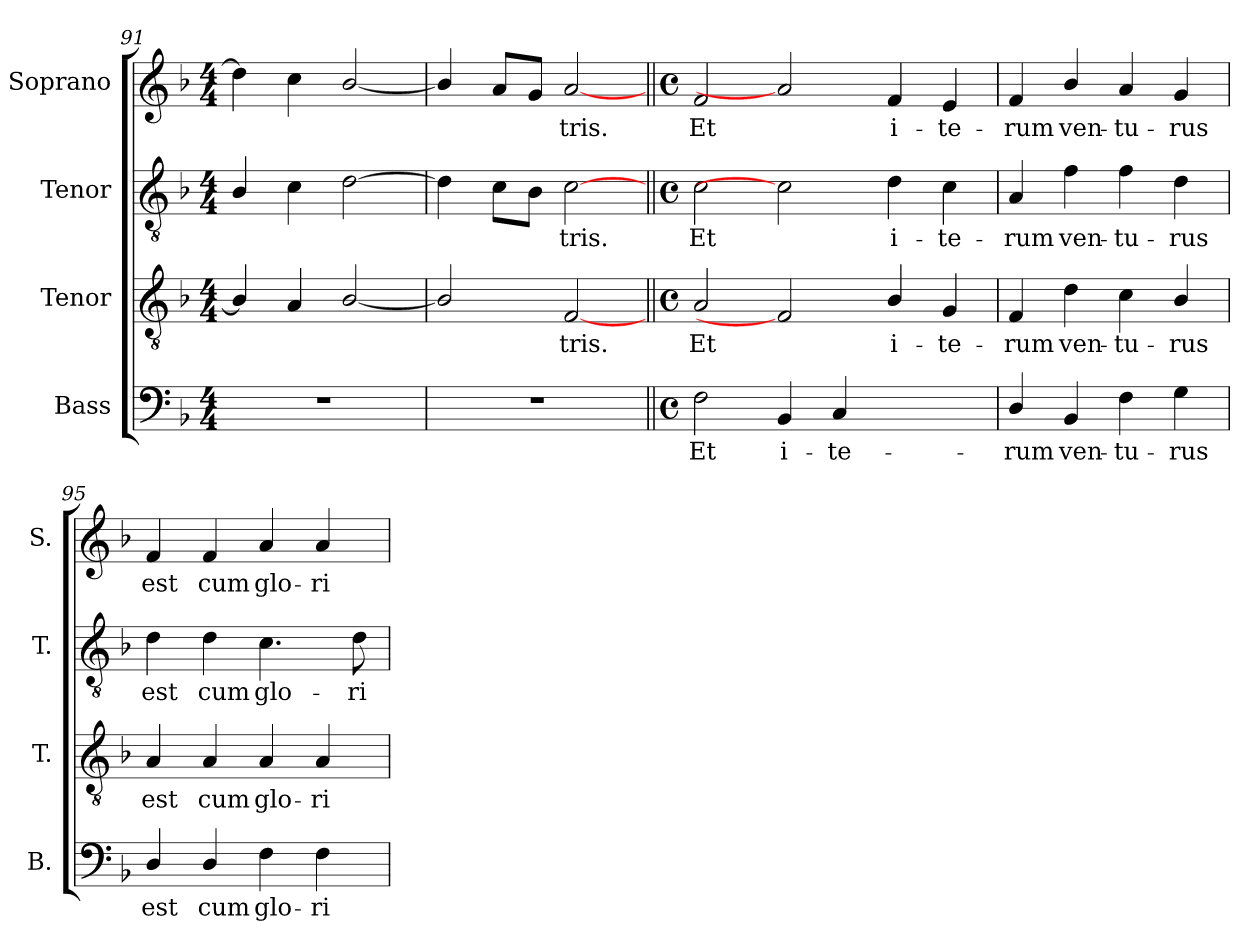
**kern	**text	**kern	**text	**kern	**text	**kern	**text
*part4	*part4	*part3	*part3	*part2	*part2	*part1	*part1
*staff4	*staff4	*staff3	*staff3	*staff2	*staff2	*staff1	*staff1
*I"Bass	*	*I"Tenor	*	*I"Tenor	*	*I"Soprano	*
*I'B.	*	*I'T.	*	*I'T.	*	*I'S.	*
*clefF4	*	*clefGv2	*	*clefGv2	*	*clefG2	*
*	*	*ITrd7c12	*	*ITrd7c12	*	*	*
*k[b-]	*	*k[b-]	*	*k[b-]	*	*k[b-]	*
*F:	*	*F:	*	*F:	*	*F:	*
*M4/4	*	*M4/4	*	*M4/4	*	*M4/4	*
=91	=91	=91	=91	=91	=91	=91	=91
1r	.	4BB-i/]	.	4BB-i/	.	4ddi\]	.
.	.	4AAi/	.	4Ci\	.	4cci\	.
.	.	[2BB-i/	.	[2Di\	.	[2b-i/	.
=92	=92	=92	=92	=92	=92	=92	=92
!LO:N:vis=1	!	!	!	!	!	!	!
1r	.	2BB-i/]	.	4Di\]	.	4b-i/]	.
.	.	.	.	8Ci\L	.	8ai/L	.
.	.	.	.	8BB-i\J	.	8gi/J	.
!	!	!	!LO:LY:b:color=#000000	!	!	!	!
!	!	!	!	!	!LO:LY:b:color=#000000	!	!
!	!	!	!	!	!	!	!LO:LY:b:color=#000000
.	.	[2FFi	-tris.	[2Ci	-tris.	[2ai	-tris.
!!LO:PB:g=z
=93||	=93||	=93||	=93||	=93||	=93||	=93||	=93||
*M4/4	*	*M4/4	*	*M4/4	*	*M4/4	*
*met(c)	*	*met(c)	*	*met(c)	*	*met(c)	*
!	!LO:LY:b:color=#000000	!	!	!	!	!	!
!	!	!	!LO:LY:b:color=#000000	!	!	!	!
!	!	!	!	!	!LO:LY:b:color=#000000	!	!
!	!	!	!	!	!	!	!LO:LY:b:color=#000000
2Fi\	Et	2AAi/	Et	2Ci\	Et	2fi/	Et
!	!LO:LY:b:color=#000000	!	!	!	!	!	!
4BB-i/	i-	2FFi]	.	2Ci]	.	2ai]	.
!	!LO:LY:b:color=#000000	!	!	!	!	!	!
4Ci/	-te-	.	.	.	.	.	.
!	!	!	!LO:LY:b:color=#000000	!	!	!	!
!	!	!	!	!	!LO:LY:b:color=#000000	!	!
!	!	!	!	!	!	!	!LO:LY:b:color=#000000
2ryy	.	4BB-i/	i-	4Di\	i-	4fi/	i-
!	!	!	!LO:LY:b:color=#000000	!	!	!	!
!	!	!	!	!	!LO:LY:b:color=#000000	!	!
!	!	!	!	!	!	!	!LO:LY:b:color=#000000
.	.	4GGi/	-te-	4Ci\	-te-	4ei/	-te-
=94	=94	=94	=94	=94	=94	=94	=94
!	!LO:LY:b:color=#000000	!	!	!	!	!	!
!	!	!	!LO:LY:b:color=#000000	!	!	!	!
!	!	!	!	!	!LO:LY:b:color=#000000	!	!
!	!	!	!	!	!	!	!LO:LY:b:color=#000000
4Di/	-rum	4FFi/	-rum	4AAi/	-rum	4fi/	-rum
!	!LO:LY:b:color=#000000	!	!	!	!	!	!
!	!	!	!LO:LY:b:color=#000000	!	!	!	!
!	!	!	!	!	!LO:LY:b:color=#000000	!	!
!	!	!	!	!	!	!	!LO:LY:b:color=#000000
4BB-i/	ven-	4Di\	ven-	4Fi\	ven-	4b-i/	ven-
!	!LO:LY:b:color=#000000	!	!	!	!	!	!
!	!	!	!LO:LY:b:color=#000000	!	!	!	!
!	!	!	!	!	!LO:LY:b:color=#000000	!	!
!	!	!	!	!	!	!	!LO:LY:b:color=#000000
4Fi\	-tu-	4Ci\	-tu-	4Fi\	-tu-	4ai/	-tu-
!	!LO:LY:b:color=#000000	!	!	!	!	!	!
!	!	!	!LO:LY:b:color=#000000	!	!	!	!
!	!	!	!	!	!LO:LY:b:color=#000000	!	!
!	!	!	!	!	!	!	!LO:LY:b:color=#000000
4Gi\	-rus	4BB-i/	-rus	4Di\	-rus	4gi/	-rus
=95	=95	=95	=95	=95	=95	=95	=95
!	!LO:LY:b:color=#000000	!	!	!	!	!	!
!	!	!	!LO:LY:b:color=#000000	!	!	!	!
!	!	!	!	!	!LO:LY:b:color=#000000	!	!
!	!	!	!	!	!	!	!LO:LY:b:color=#000000
4Di/	est	4AAi/	est	4Di\	est	4fi/	est
!	!LO:LY:b:color=#000000	!	!	!	!	!	!
!	!	!	!LO:LY:b:color=#000000	!	!	!	!
!	!	!	!	!	!LO:LY:b:color=#000000	!	!
!	!	!	!	!	!	!	!LO:LY:b:color=#000000
4Di/	cum	4AAi/	cum	4Di\	cum	4fi/	cum
!	!LO:LY:b:color=#000000	!	!	!	!	!	!
!	!	!	!LO:LY:b:color=#000000	!	!	!	!
!	!	!	!	!	!LO:LY:b:color=#000000	!	!
!	!	!	!	!	!	!	!LO:LY:b:color=#000000
4Fi\	glo-	4AAi/	glo-	4.Ci\	glo-	4ai/	glo-
!	!LO:LY:b:color=#000000	!	!	!	!	!	!
!	!	!	!LO:LY:b:color=#000000	!	!	!	!
!	!	!	!	!	!	!	!LO:LY:b:color=#000000
4Fi\	-ri-	4AAi/	-ri-	.	.	4ai/	-ri-
!	!	!	!	!	!LO:LY:b:color=#000000	!	!
.	.	.	.	8Di\	-ri-	.	.
=	=	=	=	=	=	=	=
*-	*-	*-	*-	*-	*-	*-	*-
